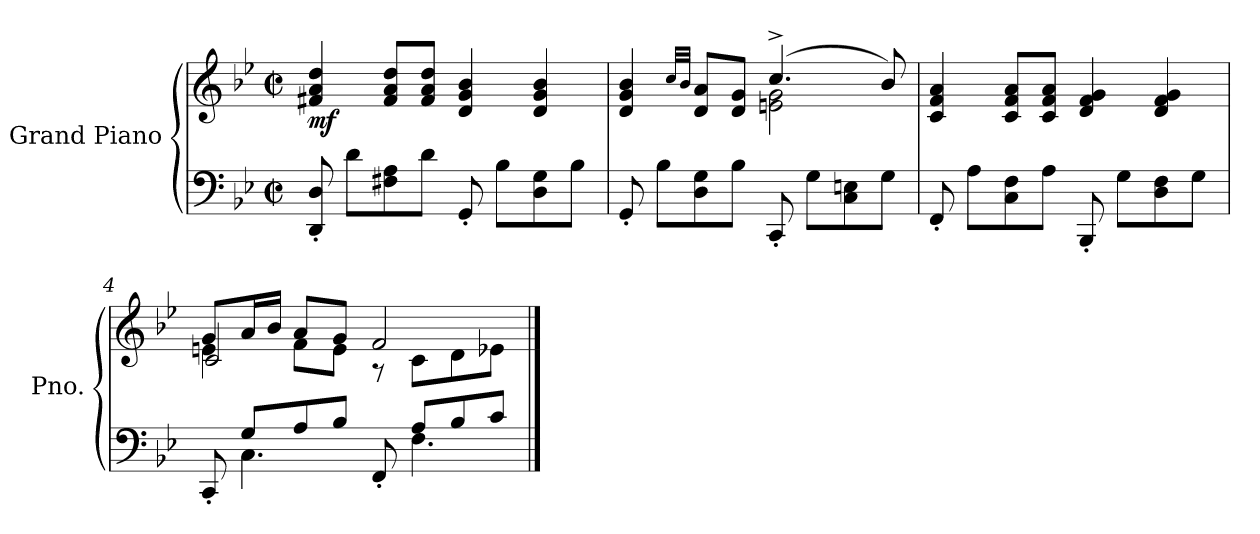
**kern	**kern	**dynam
*part1	*part1	*part1
*staff2	*staff1	*staff1/2
*I"Grand Piano	*	*
*I'Pno.	*	*
*clefF4	*clefG2	*
*k[b-e-]	*k[b-e-]	*
*M2/2	*M2/2	*
*met(c|)	*met(c|)	*
*MM91	*MM91	*
=1	=1	=1
!	!	!LO:DY:b
8DD/' 8D/'	4f#X/ 4a/ 4dd/	mf
8d\L	.	.
8F#X\ 8A\	8f#/ 8a/ 8dd/L	.
8d\J	8f#/ 8a/ 8dd/J	.
8GG'/	4d/ 4g/ 4b-/	.
8B-\L	.	.
8D\ 8G\	4d/ 4g/ 4b-/	.
8B-\J	.	.
=2	=2	=2
*	*^	*
8GG'/	4d/ 4g/ 4b-/	2ryy	.
8B-\L	.	.	.
.	32qcc/LLL	.	.
.	32qb-/JJJ	.	.
8D\ 8G\	8d/ 8a/L	.	.
8B-\J	8d/ 8g/J	.	.
8CC'/	(>4.cc^/	2en\ 2g\	.
8G\L	.	.	.
8C\ 8En\	.	.	.
8G\J	8b-/)	.	.
*	*v	*v	*
=3	=3	=3
8FF'/	4c/ 4f/ 4a/	.
8A\L	.	.
8C\ 8F\	8c/ 8f/ 8a/L	.
8A\J	8c/ 8f/ 8a/J	.
8BBB-'/	4d/ 4f/ 4g/	.
8G\L	.	.
8D\ 8F\	4d/ 4f/ 4g/	.
8G\J	.	.
!!LO:LB:g=z
=4	=4	=4
*^	*^	*
*	*	*	*^	*
8CC'/	8ryy	8g/L	4en\	2c/	.
8G/L	4.C\	16a/L	.	.	.
.	.	16b-/JJ	.	.	.
8A/	.	8a/L	8f\L	.	.
8B-/J	.	8g/J	8e\J	.	.
8FF'/	8ryy	2f/	8r	2ryy	.
8A/L	4.F\	.	8c\L	.	.
8B-/	.	.	8d\	.	.
8c/J	.	.	8e-X\J	.	.
*v	*v	*	*	*	*
*	*v	*v	*v	*
==	==	==
*-	*-	*-
